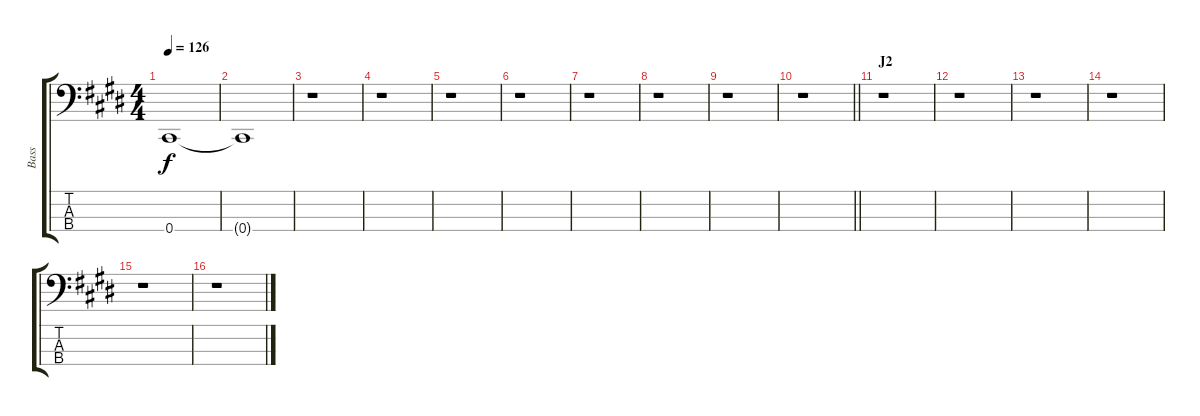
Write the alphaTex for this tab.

\track ("Bass" "Bass") {instrument electricbassfinger}
\staff {score tabs}
\tuning (Gb2 Db2 Ab1 Db1) {hide}
\ts (4 4)
\tempo 126
\clef f4
\ks c#minor
0.4{t}.1{dy f} |
0.4{t}.1 |
r.1 |
r.1 |
r.1 |
r.1 |
r.1 |
r.1 |
r.1 |
\barLineRight lightlight
r.1 |
\section ("" "J2")
r.1 |
r.1 |
r.1 |
r.1 |
r.1 |
r.1
